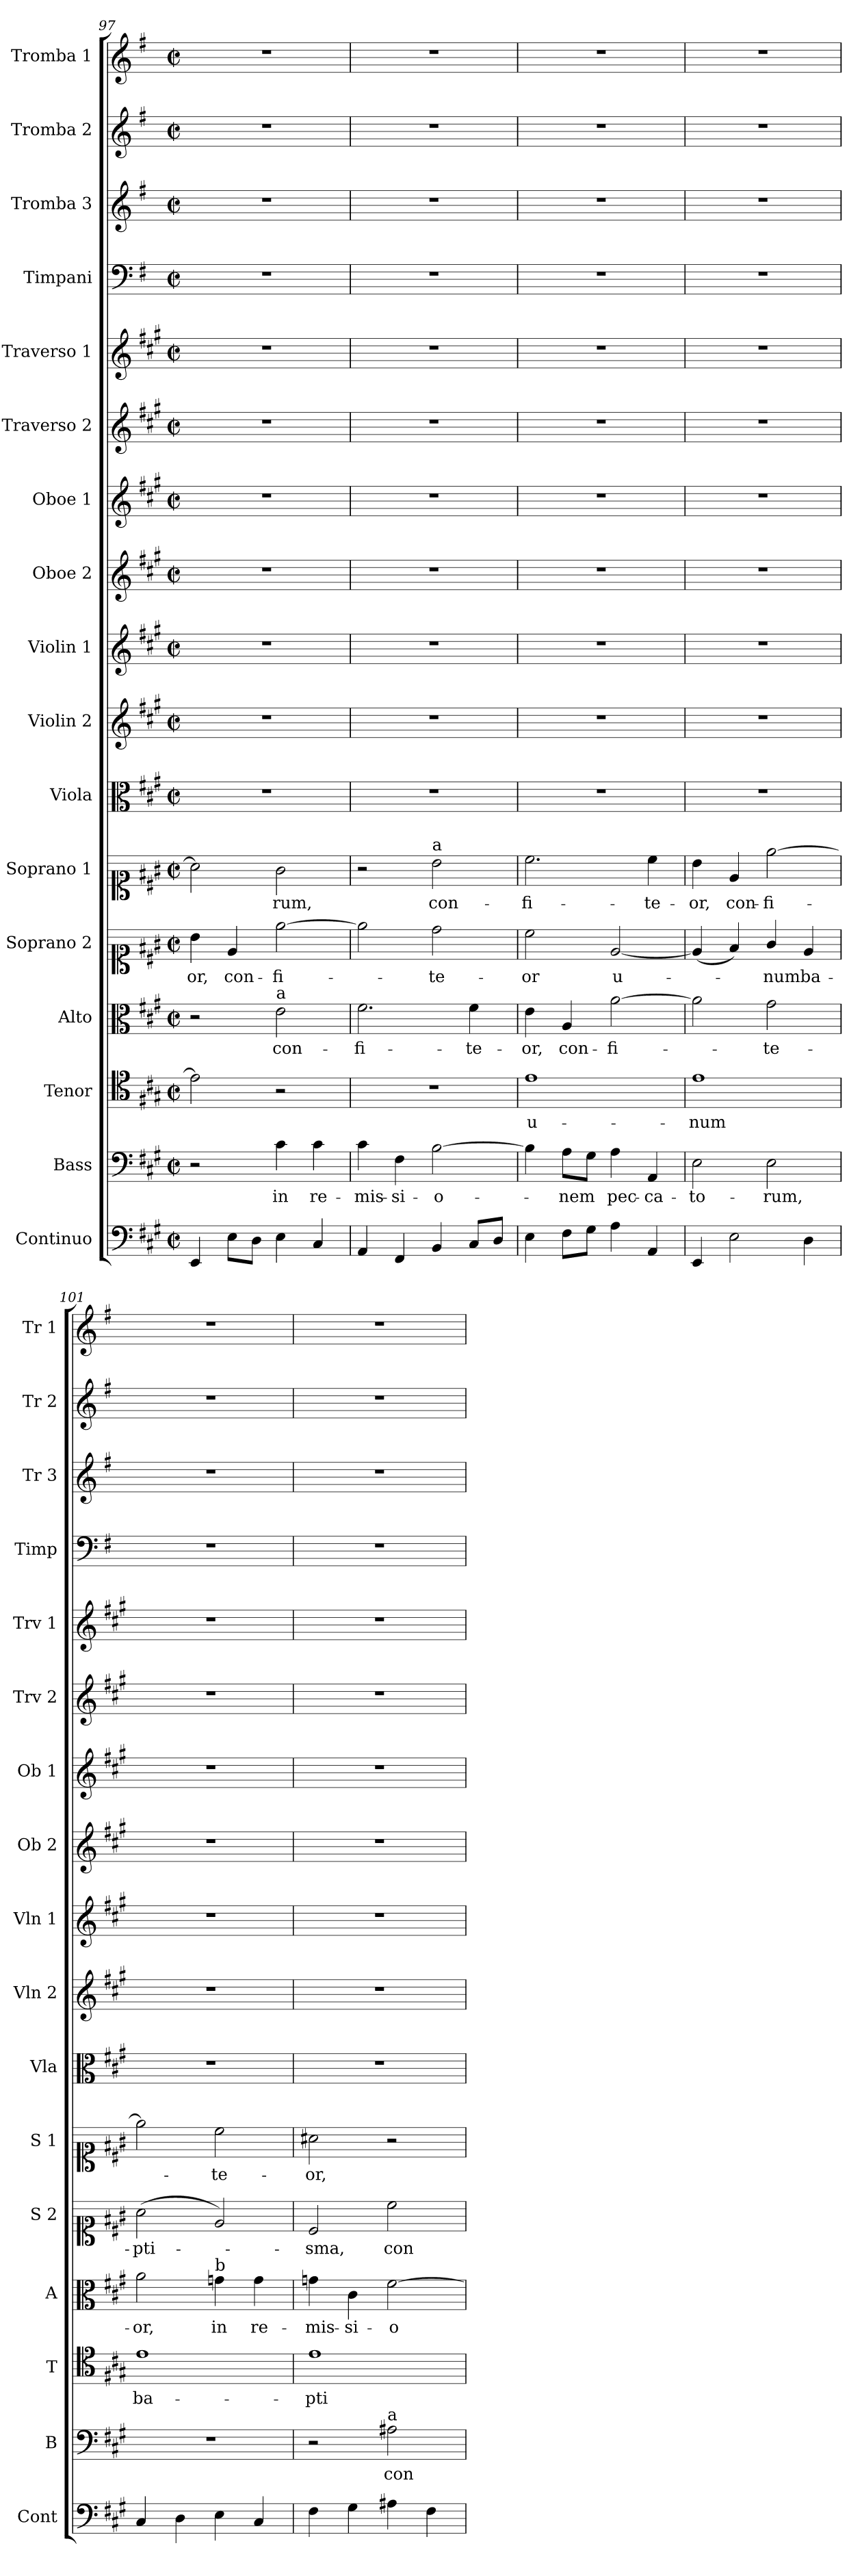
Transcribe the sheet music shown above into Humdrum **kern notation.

**kern	**kern	**text	**kern	**text	**kern	**text	**kern	**text	**kern	**text	**kern	**kern	**kern	**kern	**kern	**kern	**kern	**kern	**kern	**kern	**kern
*part17	*part16	*part16	*part15	*part15	*part14	*part14	*part13	*part13	*part12	*part12	*part11	*part10	*part9	*part8	*part7	*part6	*part5	*part4	*part3	*part2	*part1
*staff17	*staff16	*staff16	*staff15	*staff15	*staff14	*staff14	*staff13	*staff13	*staff12	*staff12	*staff11	*staff10	*staff9	*staff8	*staff7	*staff6	*staff5	*staff4	*staff3	*staff2	*staff1
*I"Continuo	*I"Bass	*	*I"Tenor	*	*I"Alto	*	*I"Soprano 2	*	*I"Soprano 1	*	*I"Viola	*I"Violin 2	*I"Violin 1	*I"Oboe 2	*I"Oboe 1	*I"Traverso 2	*I"Traverso 1	*I"Timpani	*I"Tromba 3	*I"Tromba 2	*I"Tromba 1
*I'Cont	*I'B	*	*I'T	*	*I'A	*	*I'S 2	*	*I'S 1	*	*I'Vla	*I'Vln 2	*I'Vln 1	*I'Ob 2	*I'Ob 1	*I'Trv 2	*I'Trv 1	*I'Timp	*I'Tr 3	*I'Tr 2	*I'Tr 1
*clefF4	*clefF4	*	*clefC4	*	*clefC3	*	*clefC1	*	*clefC1	*	*clefC3	*clefG2	*clefG2	*clefG2	*clefG2	*clefG2	*clefG2	*clefF4	*clefG2	*clefG2	*clefG2
*	*	*	*	*	*	*	*	*	*	*	*	*	*	*	*	*	*	*ITrd-1c-2	*ITrd-1c-2	*ITrd-1c-2	*ITrd-1c-2
*k[f#c#g#]	*k[f#c#g#]	*	*k[f#c#g#]	*	*k[f#c#g#]	*	*k[f#c#g#]	*	*k[f#c#g#]	*	*k[f#c#g#]	*k[f#c#g#]	*k[f#c#g#]	*k[f#c#g#]	*k[f#c#g#]	*k[f#c#g#]	*k[f#c#g#]	*k[f#c#g#]	*k[f#c#g#]	*k[f#c#g#]	*k[f#c#g#]
*M2/2	*M2/2	*	*M2/2	*	*M2/2	*	*M2/2	*	*M2/2	*	*M2/2	*M2/2	*M2/2	*M2/2	*M2/2	*M2/2	*M2/2	*M2/2	*M2/2	*M2/2	*M2/2
*met(c|)	*met(c|)	*	*met(c|)	*	*met(c|)	*	*met(c|)	*	*met(c|)	*	*met(c|)	*met(c|)	*met(c|)	*met(c|)	*met(c|)	*met(c|)	*met(c|)	*met(c|)	*met(c|)	*met(c|)	*met(c|)
=97	=97	=97	=97	=97	=97	=97	=97	=97	=97	=97	=97	=97	=97	=97	=97	=97	=97	=97	=97	=97	=97
!	!	!	!	!	!	!	!	!LO:LY:b	!	!	!	!	!	!	!	!	!	!	!	!	!
4EE/	2r	.	2e\]	.	2r	.	4b\	-or,	2a\]	.	1r	1r	1r	1r	1r	1r	1r	1r	1r	1r	1r
!	!	!	!	!	!	!	!	!LO:LY:b	!	!	!	!	!	!	!	!	!	!	!	!	!
8E\L	.	.	.	.	.	.	4e/	con-	.	.	.	.	.	.	.	.	.	.	.	.	.
8D\J	.	.	.	.	.	.	.	.	.	.	.	.	.	.	.	.	.	.	.	.	.
!	!	!	!	!	!LO:TX:a:t=a	!	!	!	!	!	!	!	!	!	!	!	!	!	!	!	!
!	!	!LO:LY:b	!	!	!	!LO:LY:b	!	!LO:LY:b	!	!LO:LY:b	!	!	!	!	!	!	!	!	!	!	!
4E\	4c#\	in	2r	.	2e\	con-	[2ee\	-fi-	2g#\	-rum,	.	.	.	.	.	.	.	.	.	.	.
!	!	!LO:LY:b	!	!	!	!	!	!	!	!	!	!	!	!	!	!	!	!	!	!	!
4C#/	4c#\	re-	.	.	.	.	.	.	.	.	.	.	.	.	.	.	.	.	.	.	.
=98	=98	=98	=98	=98	=98	=98	=98	=98	=98	=98	=98	=98	=98	=98	=98	=98	=98	=98	=98	=98	=98
!	!	!LO:LY:b	!	!	!	!LO:LY:b	!	!	!	!	!	!	!	!	!	!	!	!	!	!	!
4AA/	4c#\	-mis-	1r	.	2.f#\	-fi-	2ee\]	.	2r	.	1r	1r	1r	1r	1r	1r	1r	1r	1r	1r	1r
!	!	!LO:LY:b	!	!	!	!	!	!	!	!	!	!	!	!	!	!	!	!	!	!	!
4FF#/	4F#\	-si-	.	.	.	.	.	.	.	.	.	.	.	.	.	.	.	.	.	.	.
!	!	!	!	!	!	!	!	!	!LO:TX:a:t=a	!	!	!	!	!	!	!	!	!	!	!	!
!	!	!LO:LY:b	!	!	!	!	!	!LO:LY:b	!	!LO:LY:b	!	!	!	!	!	!	!	!	!	!	!
4BB/	[2B\	-o-	.	.	.	.	2dd\	-te-	2b\	con-	.	.	.	.	.	.	.	.	.	.	.
!	!	!	!	!	!	!LO:LY:b	!	!	!	!	!	!	!	!	!	!	!	!	!	!	!
8C#/L	.	.	.	.	4f#\	-te-	.	.	.	.	.	.	.	.	.	.	.	.	.	.	.
8D/J	.	.	.	.	.	.	.	.	.	.	.	.	.	.	.	.	.	.	.	.	.
=99	=99	=99	=99	=99	=99	=99	=99	=99	=99	=99	=99	=99	=99	=99	=99	=99	=99	=99	=99	=99	=99
!	!	!	!	!LO:LY:b	!	!LO:LY:b	!	!LO:LY:b	!	!LO:LY:b	!	!	!	!	!	!	!	!	!	!	!
4E\	4B\]	.	1e	u-	4e\	-or,	2cc#\	-or	2.cc#\	-fi-	1r	1r	1r	1r	1r	1r	1r	1r	1r	1r	1r
!	!	!LO:LY:b	!	!	!	!LO:LY:b	!	!	!	!	!	!	!	!	!	!	!	!	!	!	!
8F#\L	8A\L	-nem	.	.	4A/	con-	.	.	.	.	.	.	.	.	.	.	.	.	.	.	.
8G#\J	8G#\J	.	.	.	.	.	.	.	.	.	.	.	.	.	.	.	.	.	.	.	.
!	!	!LO:LY:b	!	!	!	!LO:LY:b	!	!LO:LY:b	!	!	!	!	!	!	!	!	!	!	!	!	!
4A\	4A\	pec-	.	.	[2a\	-fi-	[2e/	u-	.	.	.	.	.	.	.	.	.	.	.	.	.
!	!	!LO:LY:b	!	!	!	!	!	!	!	!LO:LY:b	!	!	!	!	!	!	!	!	!	!	!
4AA/	4AA/	-ca-	.	.	.	.	.	.	4cc#\	-te-	.	.	.	.	.	.	.	.	.	.	.
=100	=100	=100	=100	=100	=100	=100	=100	=100	=100	=100	=100	=100	=100	=100	=100	=100	=100	=100	=100	=100	=100
!	!	!LO:LY:b	!	!LO:LY:b	!	!	!	!	!	!LO:LY:b	!	!	!	!	!	!	!	!	!	!	!
4EE/	2E\	-to-	1e	-num	2a\]	.	(4e/]	.	4b\	-or,	1r	1r	1r	1r	1r	1r	1r	1r	1r	1r	1r
!	!	!	!	!	!	!	!	!	!	!LO:LY:b	!	!	!	!	!	!	!	!	!	!	!
2E\	.	.	.	.	.	.	4f#/)	.	4e/	con-	.	.	.	.	.	.	.	.	.	.	.
!	!	!LO:LY:b	!	!	!	!LO:LY:b	!	!LO:LY:b	!	!LO:LY:b	!	!	!	!	!	!	!	!	!	!	!
.	2E\	-rum,	.	.	2g#\	-te-	4g#/	-num	[2ee\	-fi-	.	.	.	.	.	.	.	.	.	.	.
!	!	!	!	!	!	!	!	!LO:LY:b	!	!	!	!	!	!	!	!	!	!	!	!	!
4D\	.	.	.	.	.	.	4e/	ba-	.	.	.	.	.	.	.	.	.	.	.	.	.
=101	=101	=101	=101	=101	=101	=101	=101	=101	=101	=101	=101	=101	=101	=101	=101	=101	=101	=101	=101	=101	=101
!	!	!	!	!LO:LY:b	!	!LO:LY:b	!	!LO:LY:b	!	!	!	!	!	!	!	!	!	!	!	!	!
4C#/	1r	.	1e	ba-	2a\	-or,	(2a\	-pti-	2ee\]	.	1r	1r	1r	1r	1r	1r	1r	1r	1r	1r	1r
4D\	.	.	.	.	.	.	.	.	.	.	.	.	.	.	.	.	.	.	.	.	.
!	!	!	!	!	!LO:TX:a:t=b	!	!	!	!	!	!	!	!	!	!	!	!	!	!	!	!
!	!	!	!	!	!	!LO:LY:b	!	!	!	!LO:LY:b	!	!	!	!	!	!	!	!	!	!	!
4E\	.	.	.	.	4gn\	in	2e/)	.	2cc#\	-te-	.	.	.	.	.	.	.	.	.	.	.
!	!	!	!	!	!	!LO:LY:b	!	!	!	!	!	!	!	!	!	!	!	!	!	!	!
4C#/	.	.	.	.	4g\	re-	.	.	.	.	.	.	.	.	.	.	.	.	.	.	.
=102	=102	=102	=102	=102	=102	=102	=102	=102	=102	=102	=102	=102	=102	=102	=102	=102	=102	=102	=102	=102	=102
!	!	!	!	!LO:LY:b	!	!LO:LY:b	!	!LO:LY:b	!	!LO:LY:b	!	!	!	!	!	!	!	!	!	!	!
4F#\	2r	.	1e	-pti-	4gn\	-mis-	2c#/	-sma,	2a#X\	-or,	1r	1r	1r	1r	1r	1r	1r	1r	1r	1r	1r
!	!	!	!	!	!	!LO:LY:b	!	!	!	!	!	!	!	!	!	!	!	!	!	!	!
4G#\	.	.	.	.	4c#\	-si-	.	.	.	.	.	.	.	.	.	.	.	.	.	.	.
!	!LO:TX:a:t=a	!	!	!	!	!	!	!	!	!	!	!	!	!	!	!	!	!	!	!	!
!	!	!LO:LY:b	!	!	!	!LO:LY:b	!	!LO:LY:b	!	!	!	!	!	!	!	!	!	!	!	!	!
4A#X\	2A#X\	con-	.	.	[2f#\	-o-	2cc#\	con-	2r	.	.	.	.	.	.	.	.	.	.	.	.
4F#\	.	.	.	.	.	.	.	.	.	.	.	.	.	.	.	.	.	.	.	.	.
=	=	=	=	=	=	=	=	=	=	=	=	=	=	=	=	=	=	=	=	=	=
*-	*-	*-	*-	*-	*-	*-	*-	*-	*-	*-	*-	*-	*-	*-	*-	*-	*-	*-	*-	*-	*-
